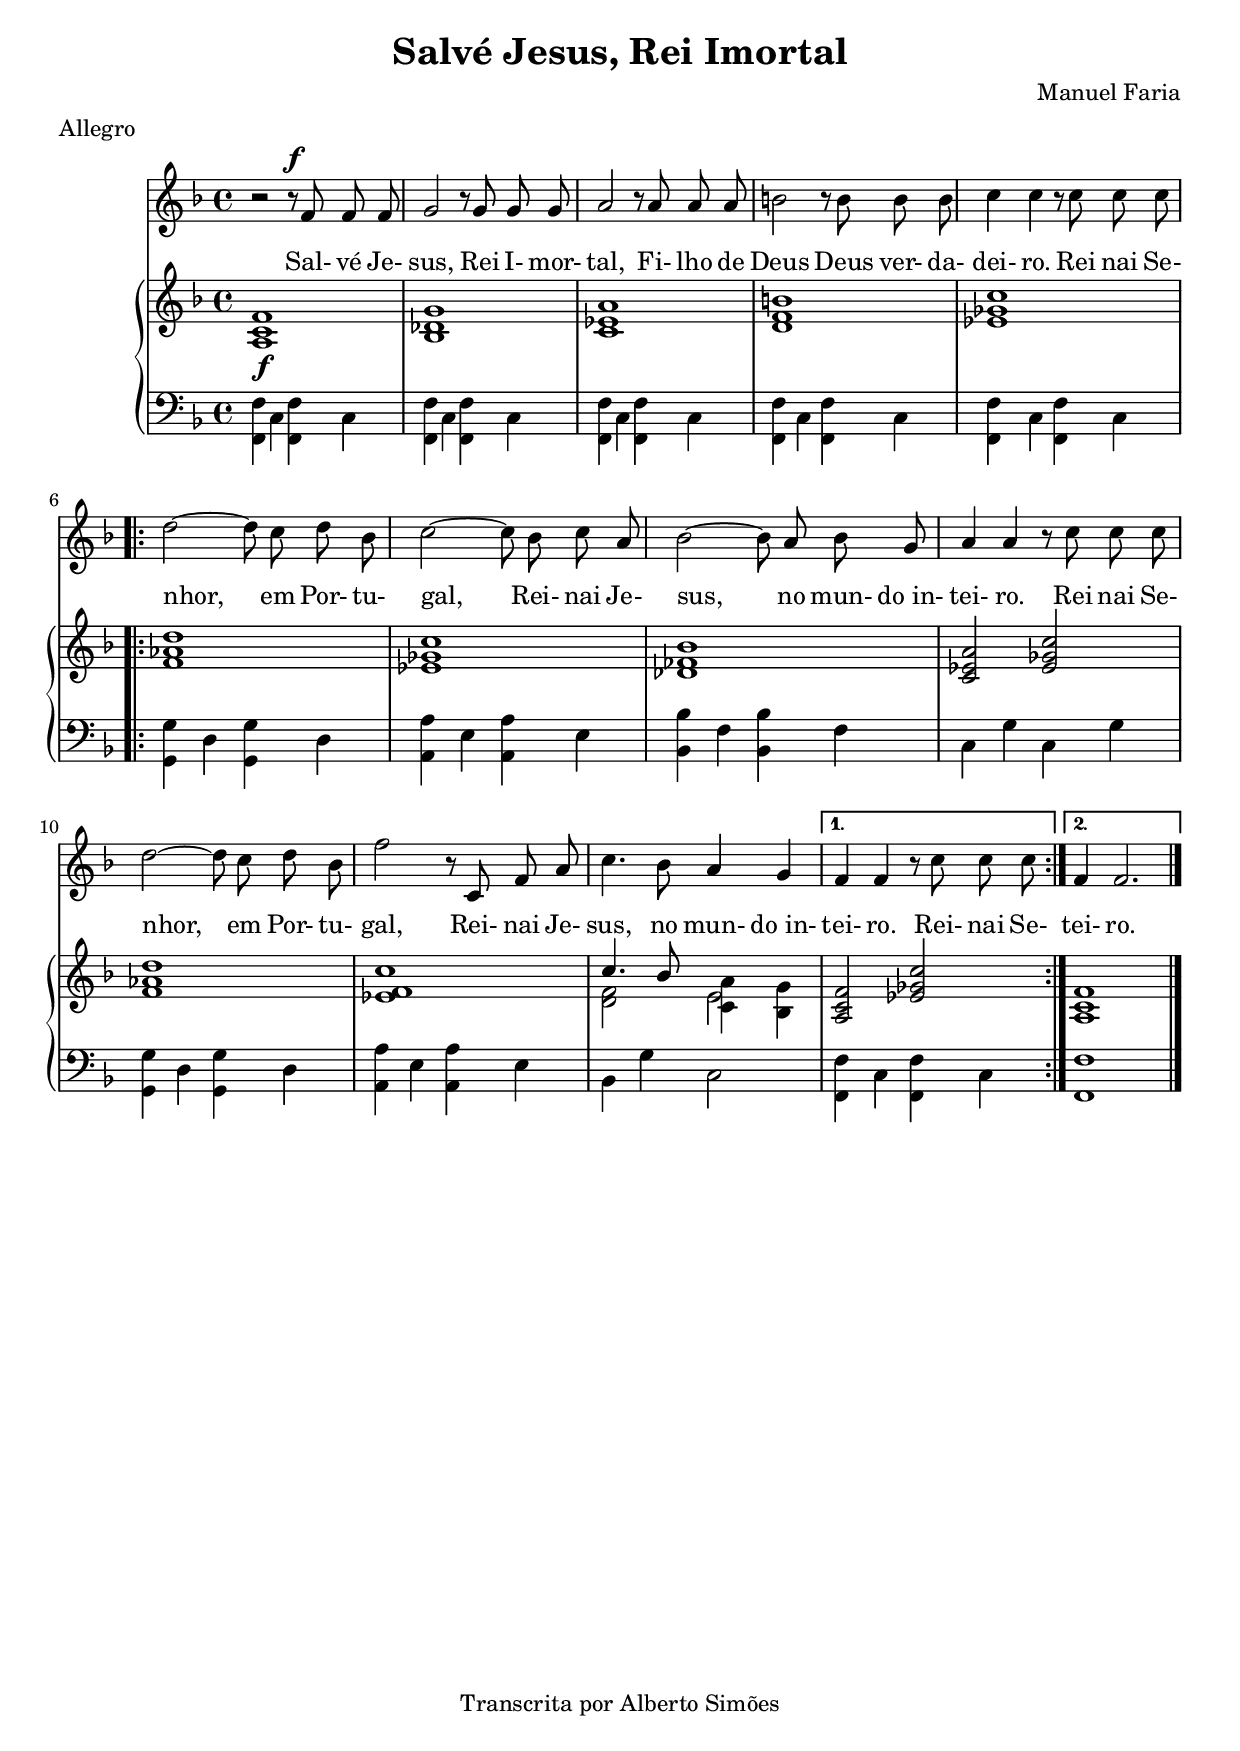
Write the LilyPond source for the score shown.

\version "2.14.0"

\header {
  title = "Salvé Jesus, Rei Imortal"
  composer = "Manuel Faria"
  meter = "Allegro"
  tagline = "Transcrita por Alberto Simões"

  ocasioes = "final"
  seccao   = "final"

}



global = {
  \key f \major
  \time 4/4
}

melody = \relative c' {
  \autoBeamOff
  \global
  \clef treble

  r2 r8^\f f8 f f
  g2 r8 g g g
  a2 r8 a a a

  b2 r8 b8 b b 
  c4 c r8 c c c
  \repeat volta 2 {
    d2 ~ d8 c d bes
    c2 ~ c8 bes c a
    
    bes2 ~ bes8 a bes g
    a4 a r8 c c c
    d2 ~ d8 c d bes

    f'2 r8 c, f a
    c4. bes8 a4 g
  }

  \alternative {
    { f4 f r8 c'8 c c }
    { f,4 f2. }
  }
  \bar "|."
}

text = \lyricmode {
  Sal- vé Je- sus,
  Rei I- mor- tal,
  Fi- lho de Deus
  Deus ver- da- dei- ro.
  Rei nai Se- nhor, 
  em Por- tu- gal,
  Rei- nai Je- sus,
  no mun- do_in- tei- ro.
  Rei nai Se- nhor, 
  em Por- tu- gal,
  Rei- nai Je- sus,
  no mun- do_in- tei- ro.
  Rei- nai Se- tei- ro.
}

upper = \relative c' {
  \global
  \clef treble

  <a c f>1_\f
  <bes des g>
  <c ees a>

  <d f b>
  <ees ges c>
  \repeat volta 2 {
    <f aes d>
    <ees ges c>

    <des fes bes>
    <c ees a>2 <ees ges c>
    <f aes d>1

    <ees f c'>
    << { c'4. bes8 a4 g } \\ { <d f>2 << {\stemDown c4 bes} \\ { \shiftOn e2}>> } >>
  }

  \alternative {
    { <a, c f>2 <ees' ges c> }
    { <a, c f>1 }
  }
}


lower = \relative c, {
  \global
  \clef bass

  \stemDown

  <f f'>4 c' <f, f'> c'
  <f, f'> c' <f, f'> c'
  <f, f'> c' <f, f'> c'

  <f, f'> c' <f, f'> c'
  <f, f'> c' <f, f'> c'

  \repeat volta 2 {
    <g g'> d' <g, g'> d'
    <a a'> e' <a, a'> e'

    <bes bes'> f' <bes, bes'> f'
    c g' c, g'
    <g, g'> d' <g, g'> d'

    <a a'> e' <a, a'> e'
    bes g' c,2
  }
  \alternative {
    { <f, f'>4 c' <f, f'>4 c' }
    { <f, f'>1 }
  }
}


\score {
  <<
    \new Voice = "mel" \melody
    \new PianoStaff <<
      \new Staff = "upper" \upper
      \new Staff = "lower" \lower
    >>
    \new Lyrics \with { alignAboveContext = "upper" }
                { \lyricsto "mel" \text}
  >>
  \layout {
    \context {
      \Staff \RemoveEmptyStaves       
      % \override VerticalAxisGroup #'remove-first = ##t
    }
  }
  \midi {
    \context {
      \Score
      tempoWholesPerMinute = #(ly:make-moment 75 4)
    }
  }
}


